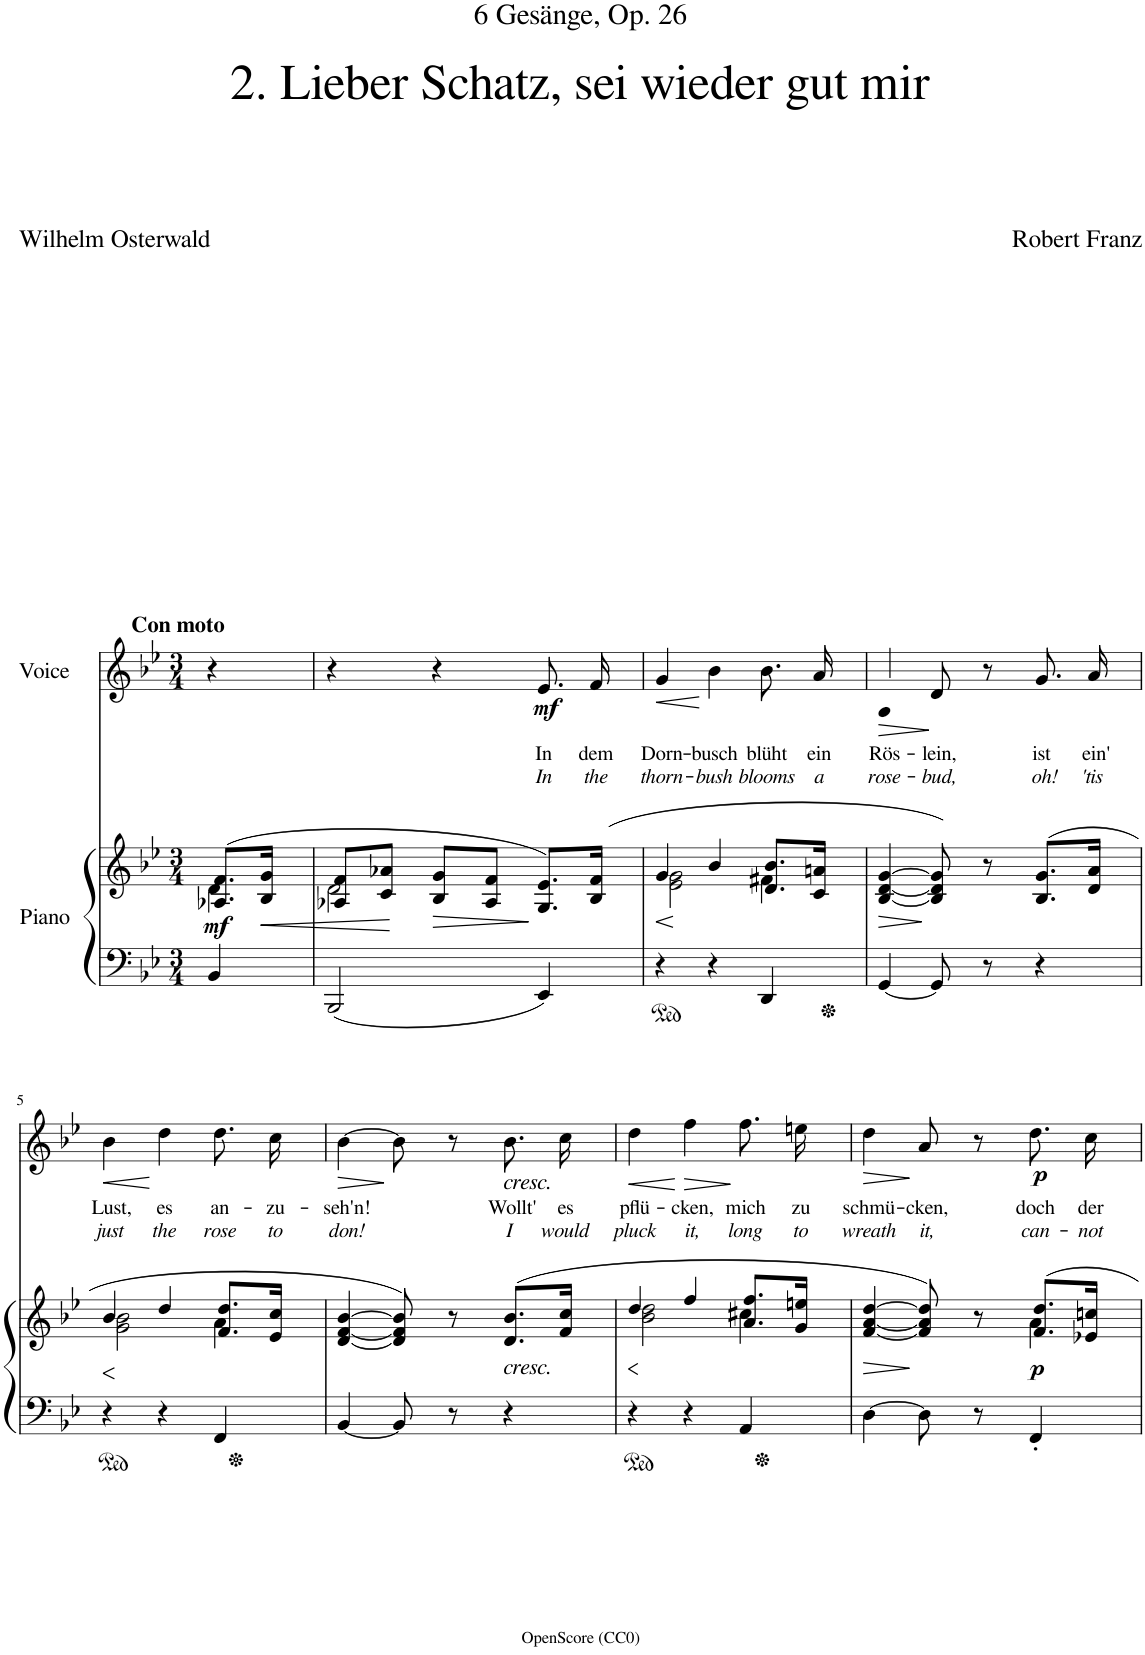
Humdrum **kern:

**kern	**kern	**dynam	**kern	**text	**text	**dynam
*part2	*part2	*part2	*part1	*part1	*part1	*part1
*staff3	*staff2	*staff2/3	*staff1	*staff1	*staff1	*staff1
*I"Piano	*	*	*I"Voice	*	*	*
*I'Pno	*	*	*	*	*	*
*clefF4	*clefG2	*	*clefG2	*	*	*
*k[b-e-]	*k[b-e-]	*	*k[b-e-]	*	*	*
*M3/4	*M3/4	*	*M3/4	*	*	*
=1	=1	=1	=1	=1	=1	=1
*	*^	*	*	*	*	*
!	!	!	!	!LO:TX:a:B:t=Con moto	!	!	!
!	!	!	!LO:DY:b	!	!	!	!
4BB-/	(8.A-X/ 8.f/L	4d\	mf	4r	.	.	.
!	!	!	!LO:HP:b	!	!	!	!
.	16B-/ 16g/Jk	.	<	.	.	.	.
=2	=2	=2	=2	=2	=2	=2	=2
2BBB-/	8A-X/ 8f/L	2d\	.	4r	.	.	.
.	8c/ 8a-X/J	.	[	.	.	.	.
!	!	!	!LO:HP:b	!	!	!	!
.	8B-/ 8g/L	.	>	4r	.	.	.
.	8A-/ 8f/J	.	.	.	.	.	.
!	!	!	!	!	!LO:LY:b	!LO:LY:b	!LO:DY:b
4EE-/	8.G/ 8.e-/L)	4ryy	]	8.e-/L	In	In	mf
!	!	!	!	!	!LO:LY:b	!LO:LY:b	!
.	(16B-/ 16f/Jk	.	.	16f/Jk	dem	the	.
=3	=3	=3	=3	=3	=3	=3	=3
!	!	!	!LO:HP:b	!	!LO:LY:b	!LO:LY:b	!LO:HP:b
4r	4g/	2e-\ 2g\	<	4g/	Dorn-	thorn-	<
!	!	!	!	!	!LO:LY:b	!LO:LY:b	!
4r	4b-/	.	[	4b-\	-busch	-bush	[
!	!	!	!	!	!LO:LY:b	!LO:LY:b	!
4DD/	8.d/ 8.b-/L	4f#X\	.	8.b-/L	blüht	blooms	.
!	!	!	!	!	!LO:LY:b	!LO:LY:b	!
.	16c/ 16an/Jk	.	.	16a/Jk	ein	a	.
*	*v	*v	*	*	*	*	*
=4	=4	=4	=4	=4	=4	=4
!	!	!LO:HP:b	!	!LO:LY:b	!LO:LY:b	!LO:HP:b
[4GG/	[4B-/ [4d/ [4g/	>	4g/	Rös-	rose-	>
!	!	!	!	!LO:LY:b	!LO:LY:b	!
8GG/]	8B-/] 8d/] 8g/])	]	8d/	-lein,	-bud,	]
8r	8r	.	8r	.	.	.
!	!	!	!	!LO:LY:b	!LO:LY:b	!
4r	(8.B-/ 8.g/L	.	8.g/L	ist	oh!	.
!	!	!	!	!LO:LY:b	!LO:LY:b	!
.	16d/ 16a/Jk	.	16a/Jk	ein'	'tis	.
!!LO:LB:g=z
=5	=5	=5	=5	=5	=5	=5
!	!	!LO:HP:b	!	!LO:LY:b	!LO:LY:b	!LO:HP:b
*	*^	*	*	*	*	*
4r	4b-/	2g\ 2b-\	<	4b-\	Lust,	just	<
!	!	!	!	!	!LO:LY:b	!LO:LY:b	!
4r	4dd/	.	[	4dd\	es	the	[
!	!	!	!	!	!LO:LY:b	!LO:LY:b	!
4FF/	8.f/ 8.dd/L	4a\	.	8.dd\L	an-	rose	.
!	!	!	!	!	!LO:LY:b	!LO:LY:b	!
.	16e-/ 16cc/Jk	.	.	16cc\Jk	-zu-	to	.
*	*v	*v	*	*	*	*	*
=6	=6	=6	=6	=6	=6	=6
!	!	!	!	!LO:LY:b	!LO:LY:b	!LO:HP:b
[4BB-/	[4d/ [4f/ [4b-/	.	[4b-\	-seh'n!	don!	>
8BB-/]	8d/] 8f/] 8b-/])	.	8b-\]	.	.	]
8r	8r	.	8r	.	.	.
!	!	!	!LO:TX:b:i:t=cresc.	!	!	!
!	!LO:TX:b:i:t=cresc.	!	!	!	!	!
!	!	!	!	!LO:LY:b	!LO:LY:b	!
4r	(8.d/ 8.b-/L	.	8.b-\L	Wollt'	I	.
!	!	!	!	!LO:LY:b	!LO:LY:b	!
.	16f/ 16cc/Jk	.	16cc\Jk	es	would	.
=7	=7	=7	=7	=7	=7	=7
!	!	!LO:HP:b	!	!LO:LY:b	!LO:LY:b	!LO:HP:b
*	*^	*	*	*	*	*
4r	4dd/	2b-\ 2dd\	<	4dd\	pflü-	pluck	<
!	!	!	!	!	!LO:LY:b	!LO:LY:b	!LO:HP:n=1:b
4r	4ff/	.	[	4ff\	-cken,	it,	[ >
!	!	!	!	!	!LO:LY:b	!LO:LY:b	!
4AA/	8.a/ 8.ff/L	4cc#X\	.	8.ff\L	mich	long	]
!	!	!	!	!	!LO:LY:b	!LO:LY:b	!
.	16g/ 16een/Jk	.	.	16een\Jk	zu	to	.
=8	=8	=8	=8	=8	=8	=8	=8
!	!	!	!LO:HP:b	!	!LO:LY:b	!LO:LY:b	!LO:HP:b
[4D\	[4f/ [4a/ [4dd/	2ryy	>	4dd\	schmü-	wreath	>
!	!	!	!	!	!LO:LY:b	!LO:LY:b	!
8D\]	8f/] 8a/] 8dd/])	.	]	8a/	-cken,	it,	]
8r	8r	.	.	8r	.	.	.
!	!	!	!LO:DY:b	!	!LO:LY:b	!LO:LY:b	!LO:DY:b
4FF'/	8.f/ 8.dd/L	4a\	p	8.dd\L	doch	can-	p
!	!	!	!	!	!LO:LY:b	!LO:LY:b	!
.	16e-X/ 16ccn/Jk	.	.	16cc\Jk	der	-not	.
*	*v	*v	*	*	*	*	*
=	=	=	=	=	=	=
*-	*-	*-	*-	*-	*-	*-
